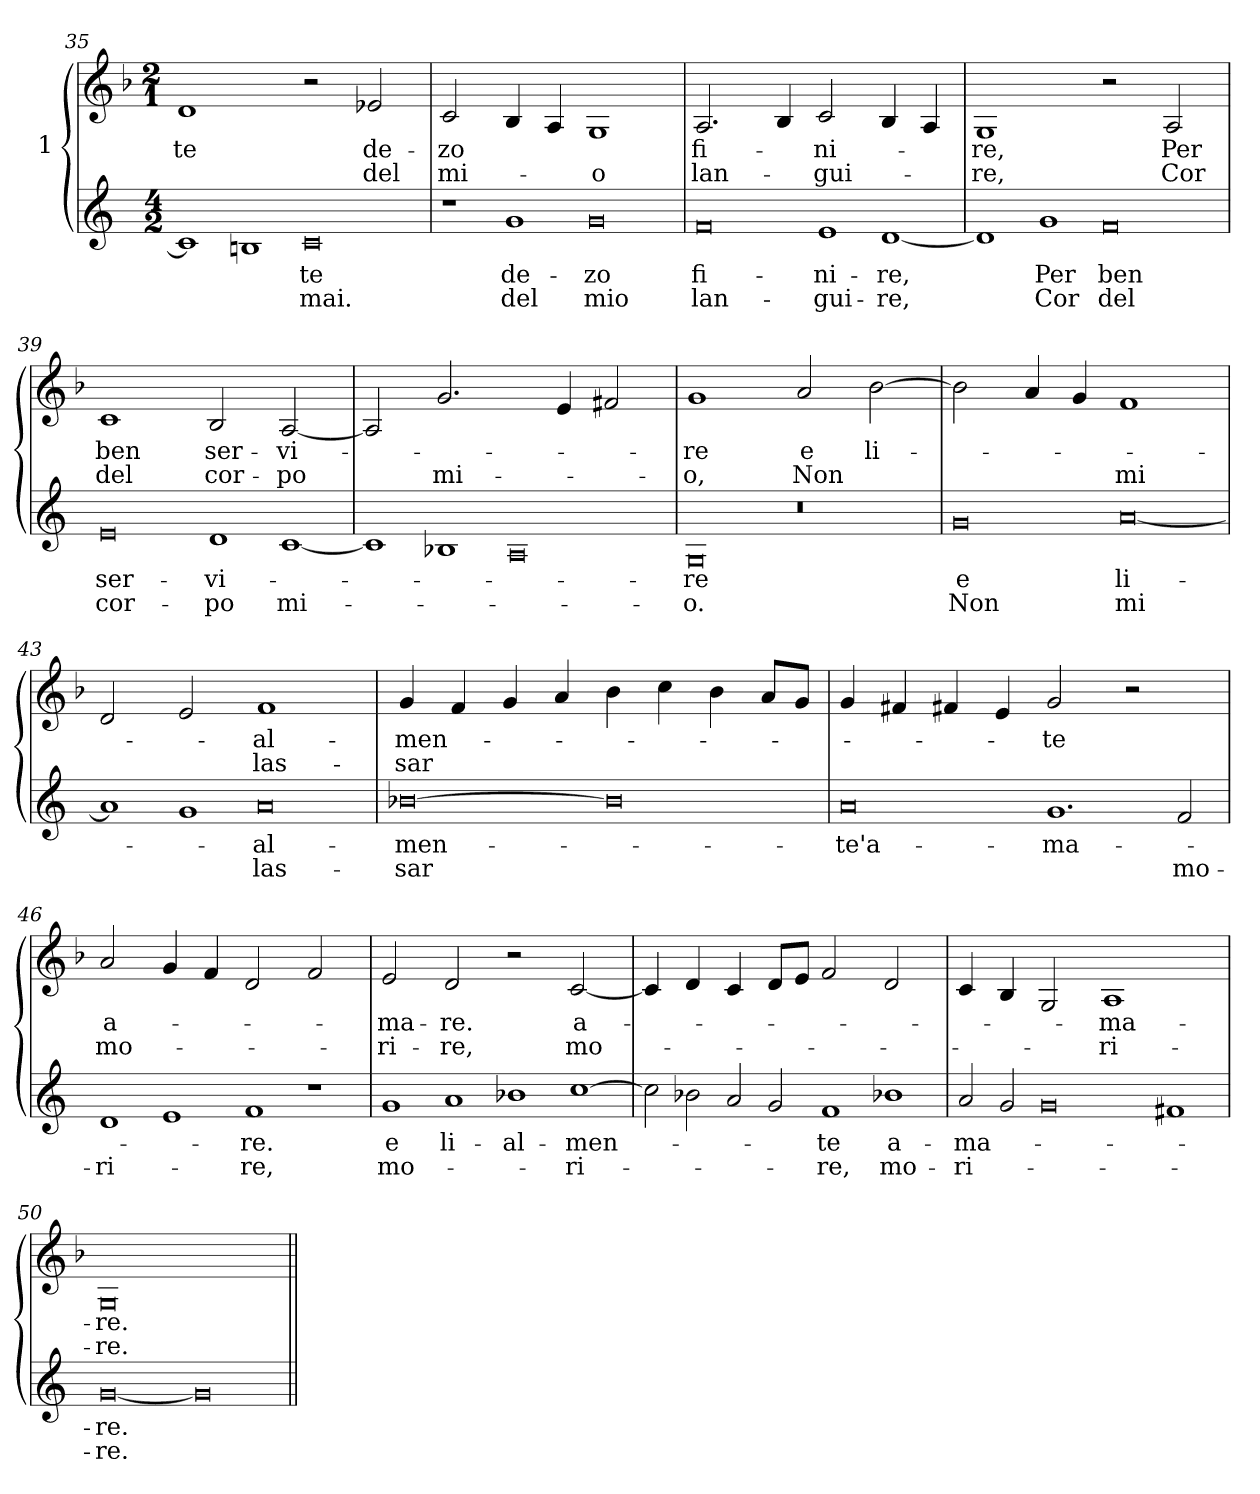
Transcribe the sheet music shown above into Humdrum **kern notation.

**kern	**text	**text	**kern	**text	**text
*part1	*part1	*part1	*part1	*part1	*part1
*staff2	*staff2	*staff2	*staff1	*staff1	*staff1
*I"1	*	*	*	*	*
*clefG2	*	*	*clefG2	*	*
*k[]	*	*	*k[b-]	*	*
*M4/2	*	*	*M2/1	*	*
=35	=35	=35	=35	=35	=35
!LO:N:vis=1	!	!	!	!	!
2c]	.	.	1d	-te	.
!LO:N:vis=1	!	!	!	!	!
2Bn	.	.	.	.	.
!LO:N:vis=0	!	!	!	!	!
1c	-te	-mai.	2r	.	.
.	.	.	2e-X/	de-	del
=36	=36	=36	=36	=36	=36
!LO:N:vis=1	!	!	!	!	!
2r	.	.	2c/	-zo	mi-
!LO:N:vis=1	!	!	!	!	!
2g	de-	del	4B-/	.	.
.	.	.	4A/	.	.
!LO:N:vis=0	!	!	!	!	!
1g	-zo	mio	1G	.	-o
=37	=37	=37	=37	=37	=37
!LO:N:vis=0	!	!	!	!	!
1f	fi-	lan-	2.A/	fi-	lan-
.	.	.	4B-/	.	.
!LO:N:vis=1	!	!	!	!	!
2e	-ni-	-gui-	2c/	-ni-	-gui-
!LO:N:vis=1	!	!	!	!	!
[2d	-re,	-re,	4B-/	.	.
.	.	.	4A/	.	.
=38	=38	=38	=38	=38	=38
!LO:N:vis=1	!	!	!	!	!
2d]	.	.	1G	-re,	-re,
!LO:N:vis=1	!	!	!	!	!
2g	Per	Cor	.	.	.
!LO:N:vis=0	!	!	!	!	!
1f	ben	del	2r	.	.
.	.	.	2A/	Per	Cor
=39	=39	=39	=39	=39	=39
!LO:N:vis=0	!	!	!	!	!
1e	ser-	cor-	1c	ben	del
!LO:N:vis=1	!	!	!	!	!
2d	-vi-	-po	2B-/	ser-	cor-
!LO:N:vis=1	!	!	!	!	!
[2c	.	mi-	[2A/	-vi-	-po
=40	=40	=40	=40	=40	=40
!LO:N:vis=1	!	!	!	!	!
2c]	.	.	2A/]	.	.
!LO:N:vis=1	!	!	!	!	!
2B-X	.	.	2.g/	.	mi-
!LO:N:vis=0	!	!	!	!	!
1A	.	.	.	.	.
.	.	.	4e/	.	.
.	.	.	2f#X/	.	.
=41	=41	=41	=41	=41	=41
!LO:N:vis=0	!	!	!	!	!
1G	-re	-o.	1g	-re	-o,
!LO:N:vis=0	!	!	!	!	!
1r	.	.	2a/	e	Non
.	.	.	[2b-\	li-	.
=42	=42	=42	=42	=42	=42
!LO:N:vis=0	!	!	!	!	!
1g	e	Non	2b-\]	.	.
.	.	.	4a/	.	.
.	.	.	4g/	.	.
!LO:N:vis=0	!	!	!	!	!
[1a	li-	mi	1f	.	mi
=43	=43	=43	=43	=43	=43
!LO:N:vis=1	!	!	!	!	!
2a]	.	.	2d/	.	.
!LO:N:vis=1	!	!	!	!	!
2g	.	.	2e/	.	.
!LO:N:vis=0	!	!	!	!	!
1a	-al-	las-	1f	-al-	las-
=44	=44	=44	=44	=44	=44
!LO:N:vis=0	!	!	!	!	!
[1b-X	-men-	-sar	4g/	-men-	-sar
.	.	.	4f/	.	.
.	.	.	4g/	.	.
.	.	.	4a/	.	.
!LO:N:vis=0	!	!	!	!	!
1b-]	.	.	4b-\	.	.
.	.	.	4cc\	.	.
.	.	.	4b-\	.	.
.	.	.	8a/L	.	.
.	.	.	8g/J	.	.
=45	=45	=45	=45	=45	=45
!LO:N:vis=0	!	!	!	!	!
1a	-te'a-	.	4g/	.	.
.	.	.	4f#X/	.	.
.	.	.	4f#X/	.	.
.	.	.	4e/	.	.
!LO:N:vis=1.	!	!	!	!	!
2.g	-ma-	.	2g/	-te	.
.	.	.	2r	.	.
!LO:N:vis=2	!	!	!	!	!
4f/	.	mo-	.	.	.
=46	=46	=46	=46	=46	=46
!LO:N:vis=1	!	!	!	!	!
2d	.	-ri-	2a/	a-	mo-
!LO:N:vis=1	!	!	!	!	!
2e	.	.	4g/	.	.
.	.	.	4f/	.	.
!LO:N:vis=1	!	!	!	!	!
2f	-re.	-re,	2d/	.	.
!LO:N:vis=1	!	!	!	!	!
2r	.	.	2f/	.	.
=47	=47	=47	=47	=47	=47
!LO:N:vis=1	!	!	!	!	!
2g	e	mo-	2e/	-ma-	-ri-
!LO:N:vis=1	!	!	!	!	!
2a	li-	.	2d/	-re.	-re,
!LO:N:vis=1	!	!	!	!	!
2b-X	-al-	.	2r	.	.
!LO:N:vis=1	!	!	!	!	!
[2cc	-men-	-ri-	[2c/	a-	mo-
=48	=48	=48	=48	=48	=48
!LO:N:vis=2	!	!	!	!	!
4cc\]	.	.	4c/]	.	.
!LO:N:vis=2	!	!	!	!	!
4b-X\	.	.	4d/	.	.
!LO:N:vis=2	!	!	!	!	!
4a/	.	.	4c/	.	.
!LO:N:vis=2	!	!	!	!	!
4g/	.	.	8d/L	.	.
.	.	.	8e/J	.	.
!LO:N:vis=1	!	!	!	!	!
2f	-te	-re,	2f/	.	.
!LO:N:vis=1	!	!	!	!	!
2b-X	a-	mo-	2d/	.	.
=49	=49	=49	=49	=49	=49
!LO:N:vis=2	!	!	!	!	!
4a/	-ma-	-ri-	4c/	.	.
!LO:N:vis=2	!	!	!	!	!
4g/	.	.	4B-/	.	.
!LO:N:vis=0	!	!	!	!	!
1g	.	.	2G/	.	.
.	.	.	1A	-ma-	-ri-
!LO:N:vis=1	!	!	!	!	!
2f#X	.	.	.	.	.
=50	=50	=50	=50	=50	=50
!LO:N:vis=0	!	!	!	!	!
[1g	-re.	-re.	0G	-re.	-re.
!LO:N:vis=0	!	!	!	!	!
1g]	.	.	.	.	.
=||	=||	=||	=||	=||	=||
*-	*-	*-	*-	*-	*-
